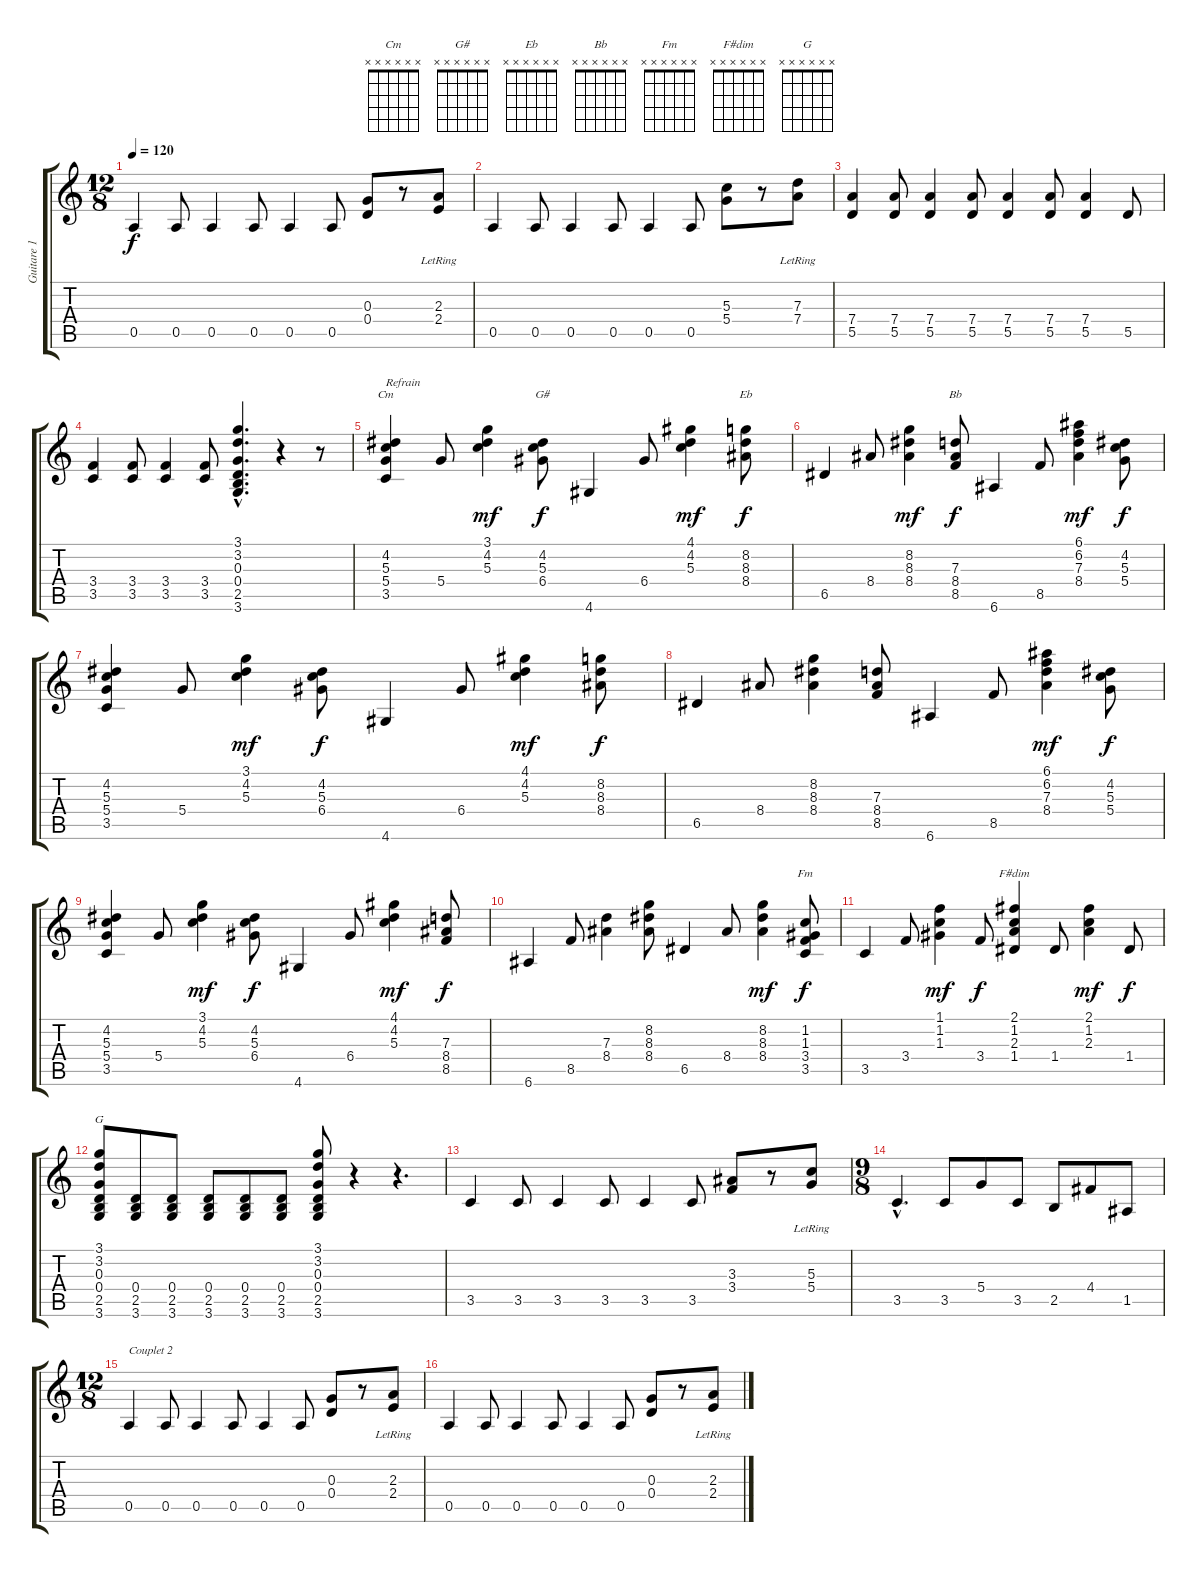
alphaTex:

\track ("Guitare 1" "Guitare 1") {instrument acousticguitarsteel}
\staff {score tabs}
\tuning (E4 B3 G3 D3 A2 E2) {hide}
\chord ("Cm" x x x x x x) {firstfret 0}
\chord ("G#" x x x x x x) {firstfret 0}
\chord ("Eb" x x x x x x) {firstfret 0}
\chord ("Bb" x x x x x x) {firstfret 0}
\chord ("Fm" x x x x x x) {firstfret 0}
\chord ("F#dim" x x x x x x) {firstfret 0}
\chord ("G" x x x x x x) {firstfret 0}
\ts (12 8)
\tempo 120
\clef g2
\ks c
0.5.4{dy f} 0.5.8 0.5.4 0.5.8 0.5.4 0.5.8 (0.3 0.4).8 r.8 (2.3{lr} 2.4{lr}).8 |
0.5.4 0.5.8 0.5.4 0.5.8 0.5.4 0.5.8 (5.3 5.4).8 r.8 (7.3{lr} 7.4{lr}).8 |
(7.4 5.5).4 (7.4 5.5).8 (7.4 5.5).4 (7.4 5.5).8 (7.4 5.5).4 (7.4 5.5).8 (7.4 5.5).4 5.5.8 |
(3.4 3.5).4 (3.4 3.5).8 (3.4 3.5).4 (3.4 3.5).8 (3.1{hac} 3.2{hac} 0.3{hac} 0.4{hac} 2.5{hac} 3.6{hac}).4{d} r.4 r.8 |
(4.2 5.3 5.4 3.5).4{ch "Cm" txt "Refrain"} 5.4.8 (3.1 4.2 5.3).4{dy mf} (4.2 5.3 6.4).8{ch "G#" dy f} 4.6.4 6.4.8 (4.1 4.2 5.3).4{dy mf} (8.2 8.3 8.4).8{ch "Eb" dy f} |
6.5.4 8.4.8 (8.2 8.3 8.4).4{dy mf} (7.3 8.4 8.5).8{ch "Bb" dy f} 6.6.4 8.5.8 (6.1 6.2 7.3 8.4).4{dy mf} (4.2 5.3 5.4).8{dy f} |
(4.2 5.3 5.4 3.5).4 5.4.8 (3.1 4.2 5.3).4{dy mf} (4.2 5.3 6.4).8{dy f} 4.6.4 6.4.8 (4.1 4.2 5.3).4{dy mf} (8.2 8.3 8.4).8{dy f} |
6.5.4 8.4.8 (8.2 8.3 8.4).4 (7.3 8.4 8.5).8 6.6.4 8.5.8 (6.1 6.2 7.3 8.4).4{dy mf} (4.2 5.3 5.4).8{dy f} |
(4.2 5.3 5.4 3.5).4 5.4.8 (3.1 4.2 5.3).4{dy mf} (4.2 5.3 6.4).8{dy f} 4.6.4 6.4.8 (4.1 4.2 5.3).4{dy mf} (7.3 8.4 8.5).8{dy f} |
6.6.4 8.5.8 (7.3 8.4).4 (8.2 8.3 8.4).8 6.5.4 8.4.8 (8.2 8.3 8.4).4{dy mf} (1.2 1.3 3.4 3.5).8{ch "Fm" dy f} |
3.5.4 3.4.8 (1.1 1.2 1.3).4{dy mf} 3.4.8{dy f} (2.1 1.2 2.3 1.4).4{ch "F#dim"} 1.4.8 (2.1 1.2 2.3).4{dy mf} 1.4.8{dy f} |
(3.1 3.2 0.3 0.4 2.5 3.6).8{ch "G"} (0.4 2.5 3.6).8 (0.4 2.5 3.6).8 (0.4 2.5 3.6).8 (0.4 2.5 3.6).8 (0.4 2.5 3.6).8 (3.1 3.2 0.3 0.4 2.5 3.6).8 r.4 r.4{d} |
3.5.4 3.5.8 3.5.4 3.5.8 3.5.4 3.5.8 (3.3 3.4).8 r.8 (5.3{lr} 5.4{lr}).8 |
\ts (9 8)
3.5{hac}.4{d} 3.5.8 5.4.8 3.5.8 2.5.8 4.4.8 1.5.8 |
\ts (12 8)
0.5.4{txt "Couplet 2"} 0.5.8 0.5.4 0.5.8 0.5.4 0.5.8 (0.3 0.4).8 r.8 (2.3{lr} 2.4{lr}).8 |
0.5.4 0.5.8 0.5.4 0.5.8 0.5.4 0.5.8 (0.3 0.4).8 r.8 (2.3{lr} 2.4{lr}).8
